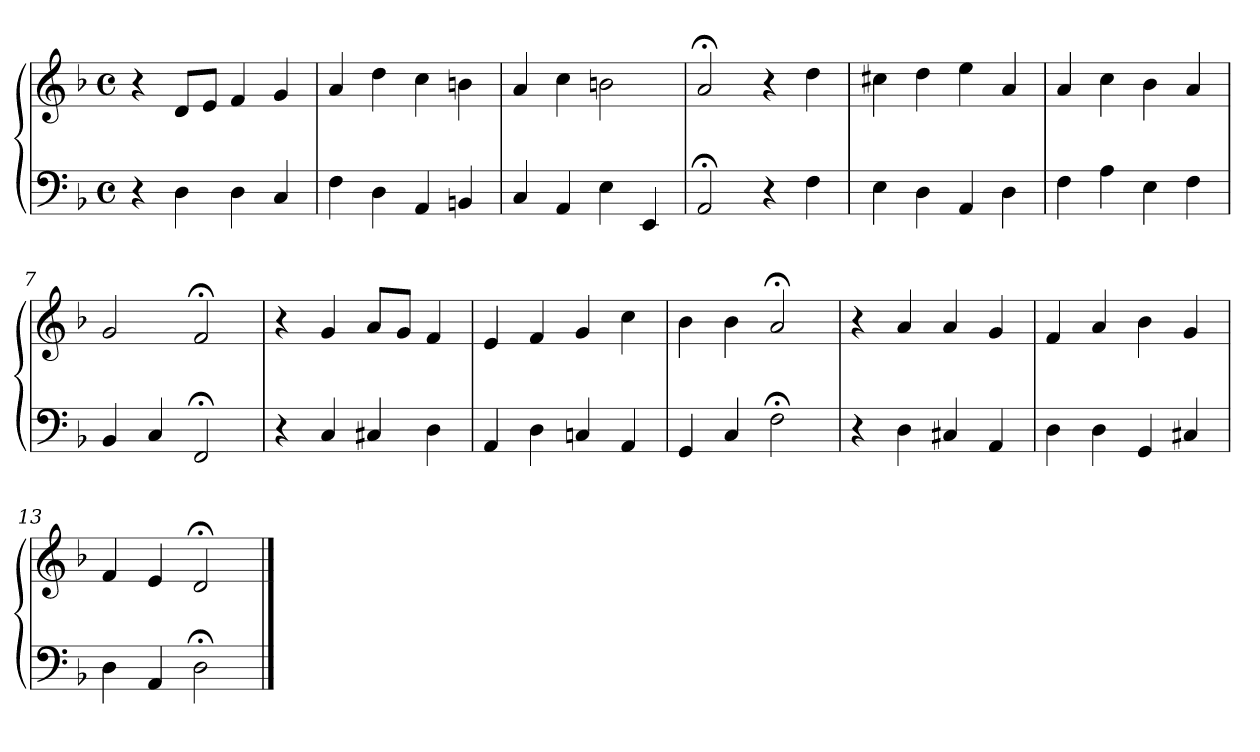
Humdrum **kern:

**kern	**kern
*part1	*part1
*staff2	*staff1
*clefF4	*clefG2
*k[b-]	*k[b-]
*M4/4	*M4/4
*met(c)	*met(c)
=1	=1
4r	4r
4D	8dL
.	8eJ
4D	4f
4C	4g
=2	=2
4F	4a
4D	4dd
4AA	4cc
4BBn	4bn
=3	=3
4C	4a
4AA	4cc
4E	2bn
4EE	.
=4	=4
2AA;<	2a;<
4r	4r
4F	4dd
=5	=5
4E	4cc#X
4D	4dd
4AA	4ee
4D	4a
=6	=6
4F	4a
4A	4cc
4E	4b-
4F	4a
=7	=7
4BB-	2g
4C	.
2FF;<	2f;<
!!LO:LB:g=z
=8	=8
4r	4r
4C	4g
4C#X	8aL
.	8gJ
4D	4f
=9	=9
4AA	4e
4D	4f
4Cn	4g
4AA	4cc
=10	=10
4GG	4b-
4C	4b-
2F;<	2a;<
=11	=11
4r	4r
4D	4a
4C#X	4a
4AA	4g
=12	=12
4D	4f
4D	4a
4GG	4b-
4C#X	4g
=13	=13
4D	4f
4AA	4e
2D;<	2d;<
==	==
*-	*-
